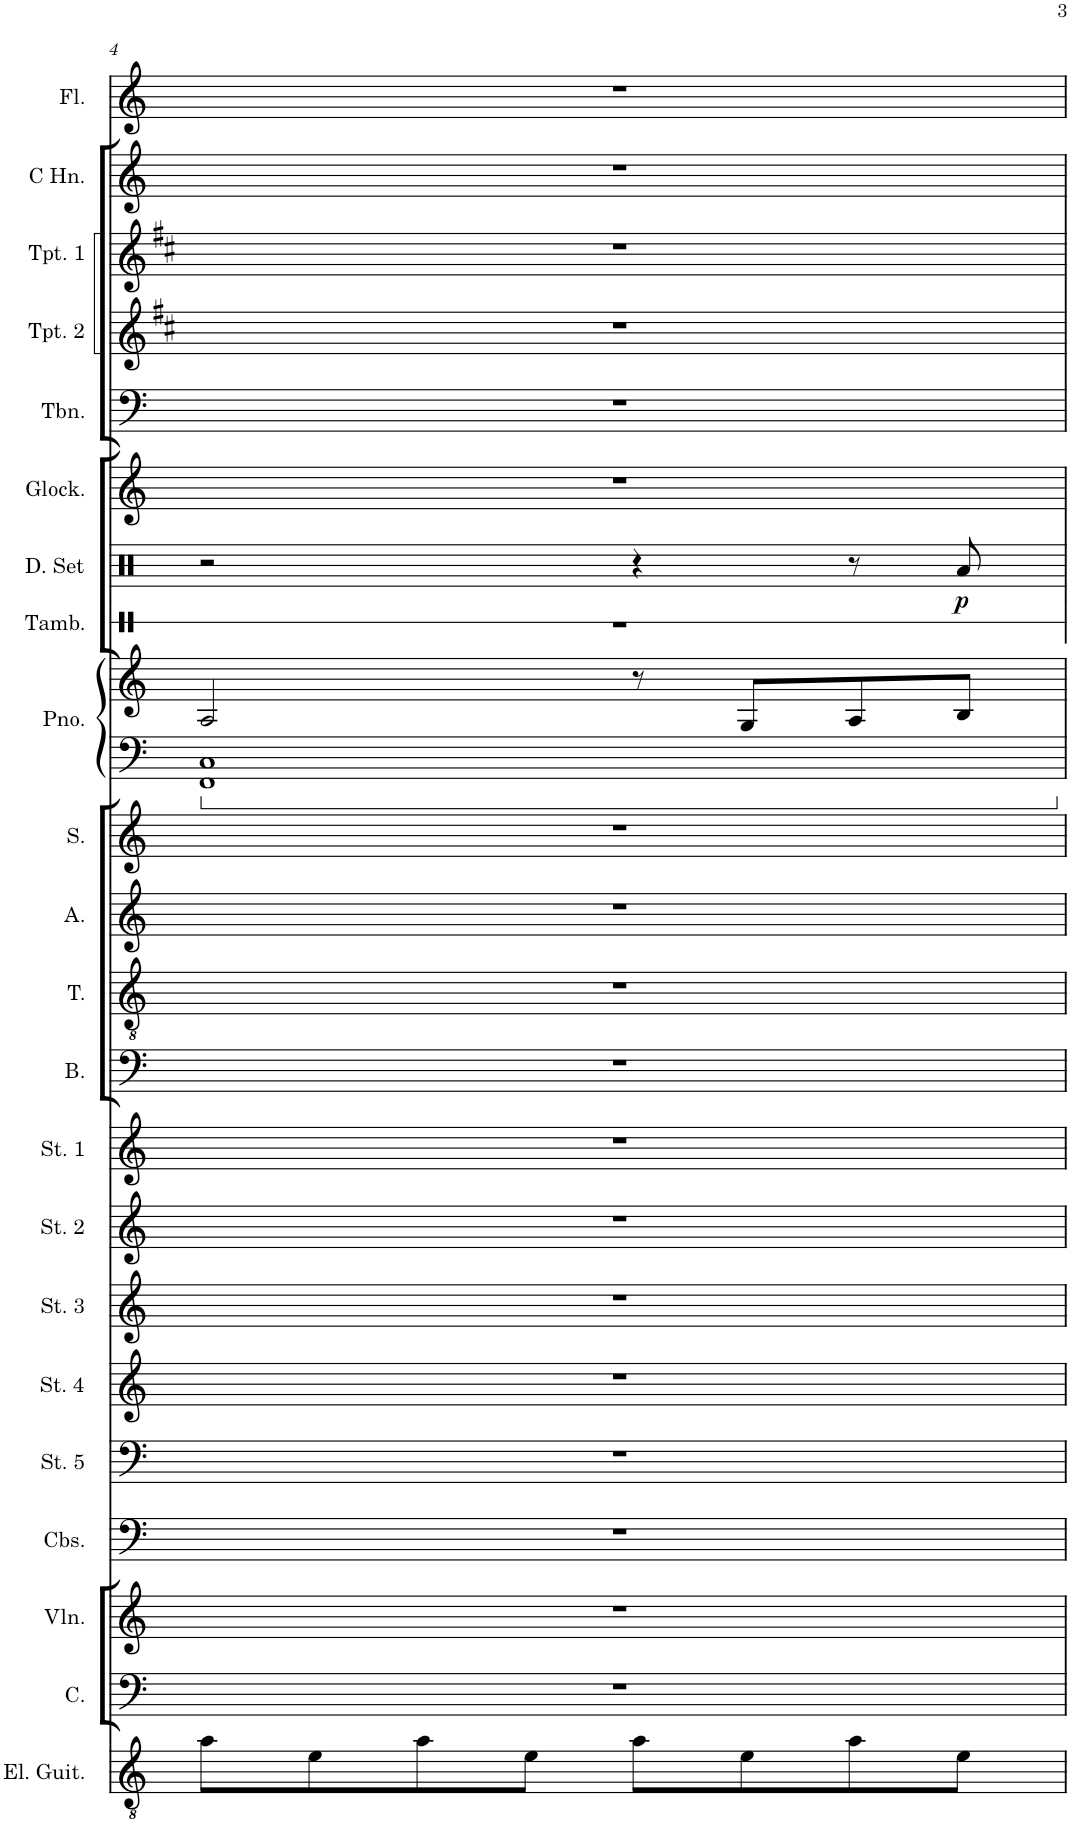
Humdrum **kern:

**kern	**kern	**kern	**kern	**kern	**kern	**kern	**kern	**kern	**kern	**kern	**kern	**kern	**kern	**kern	**kern	**kern	**dynam	**kern	**kern	**kern	**kern	**kern	**kern
*part22	*part21	*part20	*part19	*part18	*part17	*part16	*part15	*part14	*part13	*part12	*part11	*part10	*part9	*part9	*part8	*part7	*part7	*part6	*part5	*part4	*part3	*part2	*part1
*staff23	*staff22	*staff21	*staff20	*staff19	*staff18	*staff17	*staff16	*staff15	*staff14	*staff13	*staff12	*staff11	*staff10	*staff9	*staff8	*staff7	*staff7	*staff6	*staff5	*staff4	*staff3	*staff2	*staff1
*I"Electric Guitar	*I"Cello	*I"Violin	*I"Contrabasses	*I"Strings 5	*I"Strings 4	*I"Strings 3	*I"Strings 2	*I"Strings 1	*I"Bass	*I"Tenor	*I"Alto	*I"Soprano	*I"Piano	*	*I"Tambourine	*I"Drumset	*	*I"Glockenspiel	*I"Trombone	*I"Trumpet 2	*I"Trumpet 1	*I"Horn in C	*I"Flute
*I'El. Guit.	*I'C.	*I'Vln.	*I'Cbs.	*I'St. 5	*I'St. 4	*I'St. 3	*I'St. 2	*I'St. 1	*I'B.	*I'T.	*I'A.	*I'S.	*I'Pno.	*	*I'Tamb.	*I'D. Set	*	*I'Glock.	*I'Tbn.	*I'Tpt. 2	*I'Tpt. 1	*	*I'Fl.
!!LO:PB:g=z
*clefGv2	*clefF4	*clefG2	*clefF4	*clefF4	*clefG2	*clefG2	*clefG2	*clefG2	*clefF4	*clefGv2	*clefG2	*clefG2	*clefF4	*clefG2	*clefX	*clefX	*	*clefG2	*clefF4	*clefG2	*clefG2	*clefG2	*clefG2
*	*	*	*Trd7c12	*	*	*	*	*	*	*	*	*	*	*	*	*	*	*Trd-14c-24	*	*Trd1c2	*Trd1c2	*Trd7c12	*
*k[]	*k[]	*k[]	*k[]	*k[]	*k[]	*k[]	*k[]	*k[]	*k[]	*k[]	*k[]	*k[]	*k[]	*k[]	*k[]	*k[]	*	*k[]	*k[]	*k[f#c#]	*k[f#c#]	*k[]	*k[]
*M4/4	*M4/4	*M4/4	*M4/4	*M4/4	*M4/4	*M4/4	*M4/4	*M4/4	*M4/4	*M4/4	*M4/4	*M4/4	*M4/4	*M4/4	*M4/4	*M4/4	*	*M4/4	*M4/4	*M4/4	*M4/4	*M4/4	*M4/4
=4	=4	=4	=4	=4	=4	=4	=4	=4	=4	=4	=4	=4	=4	=4	=4	=4	=4	=4	=4	=4	=4	=4	=4
8a\L	1r	1r	1r	1r	1r	1r	1r	1r	1r	1r	1r	1r	1FF 1C	2A/	1r	2r	.	1r	1r	1r	1r	1r	1r
8e\	.	.	.	.	.	.	.	.	.	.	.	.	.	.	.	.	.	.	.	.	.	.	.
8a\	.	.	.	.	.	.	.	.	.	.	.	.	.	.	.	.	.	.	.	.	.	.	.
8e\J	.	.	.	.	.	.	.	.	.	.	.	.	.	.	.	.	.	.	.	.	.	.	.
8a\L	.	.	.	.	.	.	.	.	.	.	.	.	.	8r	.	4r	.	.	.	.	.	.	.
8e\	.	.	.	.	.	.	.	.	.	.	.	.	.	8G/L	.	.	.	.	.	.	.	.	.
8a\	.	.	.	.	.	.	.	.	.	.	.	.	.	8A/	.	8r	.	.	.	.	.	.	.
!	!	!	!	!	!	!	!	!	!	!	!	!	!	!	!	!	!LO:DY:b	!	!	!	!	!	!
8e\J	.	.	.	.	.	.	.	.	.	.	.	.	.	8B/J	.	8Ra/	p	.	.	.	.	.	.
=	=	=	=	=	=	=	=	=	=	=	=	=	=	=	=	=	=	=	=	=	=	=	=
*-	*-	*-	*-	*-	*-	*-	*-	*-	*-	*-	*-	*-	*-	*-	*-	*-	*-	*-	*-	*-	*-	*-	*-
